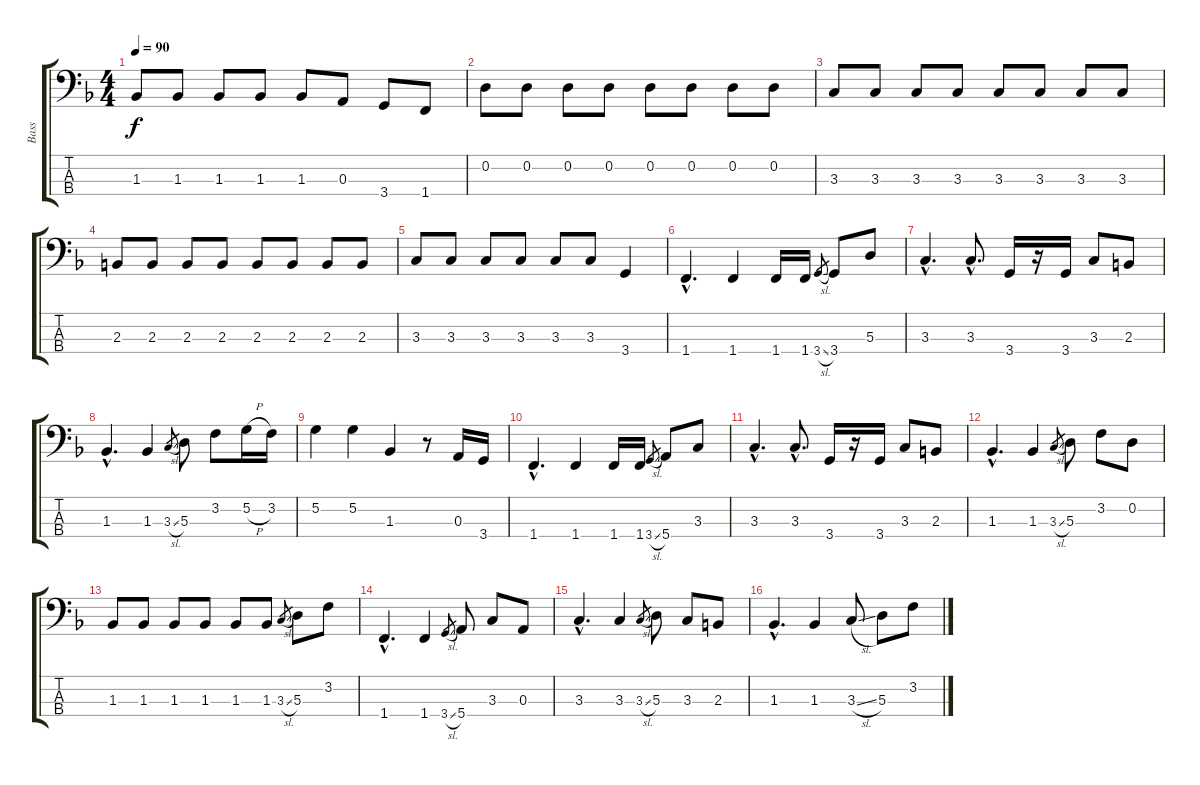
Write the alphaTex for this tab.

\track ("Bass" "Bass") {instrument slapbass1}
\staff {score tabs}
\tuning (G2 D2 A1 E1) {hide}
\ts (4 4)
\tempo 90
\clef f4
\ks f
1.3.8{dy f} 1.3.8 1.3.8 1.3.8 1.3.8 0.3.8 3.4.8 1.4.8 |
0.2.8 0.2.8 0.2.8 0.2.8 0.2.8 0.2.8 0.2.8 0.2.8 |
3.3.8 3.3.8 3.3.8 3.3.8 3.3.8 3.3.8 3.3.8 3.3.8 |
2.3.8 2.3.8 2.3.8 2.3.8 2.3.8 2.3.8 2.3.8 2.3.8 |
3.3.8 3.3.8 3.3.8 3.3.8 3.3.8 3.3.8 3.4.4 |
1.4{hac}.4{d} 1.4.4 1.4.16 1.4.16 3.4{sl}.8{gr} 3.4.8 5.3.8 |
3.3{hac}.4{d} 3.3{hac}.8{d} 3.4.16 r.16 3.4.16 3.3.8 2.3.8 |
1.3{hac}.4{d} 1.3.4 3.3{sl}.8{gr} 5.3.8 3.2.8 5.2{h}.16 3.2.16 |
5.2.4 5.2.4 1.3.4 r.8 0.3.16 3.4.16 |
1.4{hac}.4{d} 1.4.4 1.4.16 1.4.16 3.4{sl}.8{gr} 5.4.8 3.3.8 |
3.3{hac}.4{d} 3.3{hac}.8{d} 3.4.16 r.16 3.4.16 3.3.8 2.3.8 |
1.3{hac}.4{d} 1.3.4 3.3{sl}.8{gr} 5.3.8 3.2.8 0.2.8 |
1.3.8 1.3.8 1.3.8 1.3.8 1.3.8 1.3.8 3.3{sl}.8{gr} 5.3.8 3.2.8 |
1.4{hac}.4{d} 1.4.4 3.4{sl}.8{gr} 5.4.8 3.3.8 0.3.8 |
3.3{hac}.4{d} 3.3.4 3.3{sl}.8{gr} 5.3.8 3.3.8 2.3.8 |
1.3{hac}.4{d} 1.3.4 3.3{sl}.8 5.3.8 3.2.8
